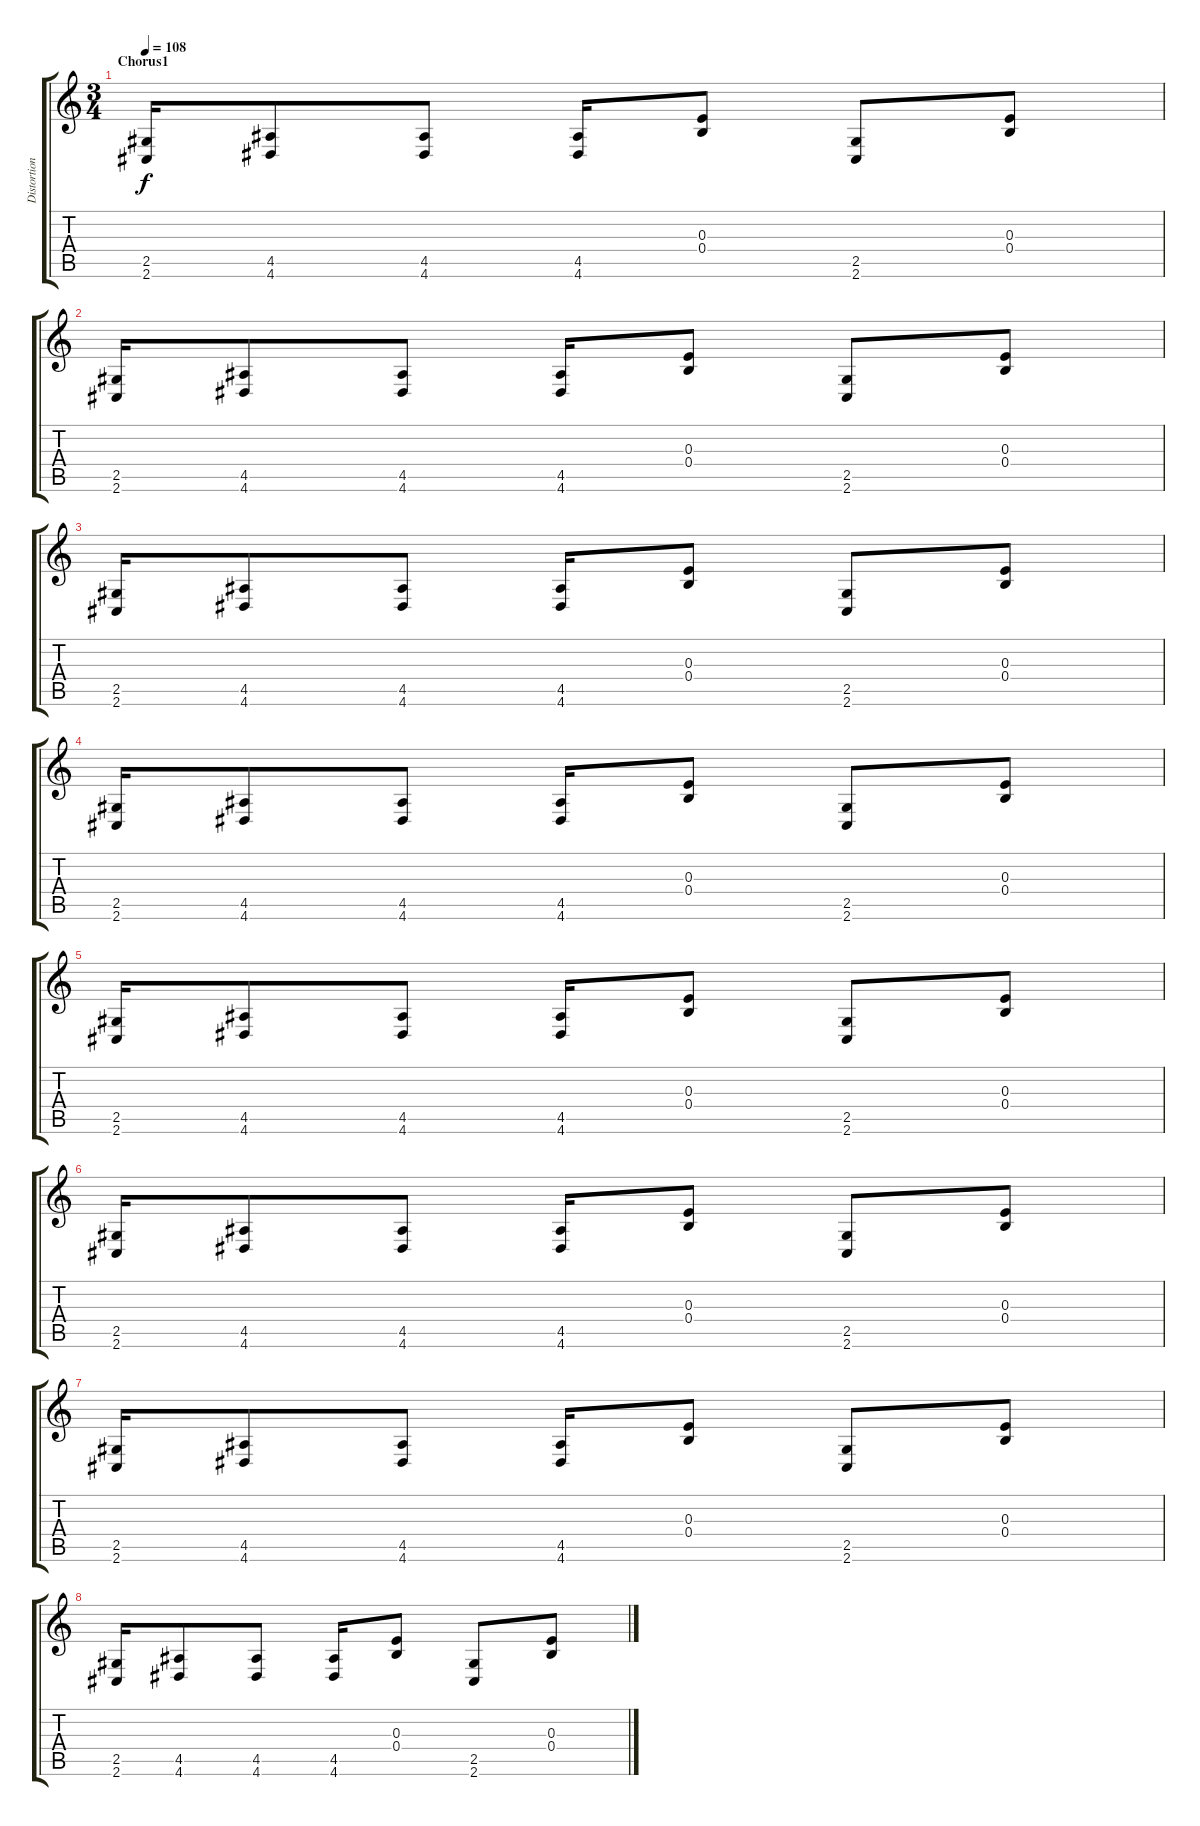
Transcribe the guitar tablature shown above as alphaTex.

\track ("Distortion Guitar1" "Distortion") {instrument distortionguitar}
\staff {score tabs}
\tuning (Db4 Ab3 E3 B2 Gb2 B1) {hide}
\ts (3 4)
\section ("" "Chorus1")
\tempo 108
\clef g2
\ks c
(2.5 2.6).16{dy f} (4.5 4.6).8 (4.5 4.6).8 (4.5 4.6).16 (0.3 0.4).8 (2.5 2.6).8 (0.3 0.4).8 |
(2.5 2.6).16 (4.5 4.6).8 (4.5 4.6).8 (4.5 4.6).16 (0.3 0.4).8 (2.5 2.6).8 (0.3 0.4).8 |
(2.5 2.6).16 (4.5 4.6).8 (4.5 4.6).8 (4.5 4.6).16 (0.3 0.4).8 (2.5 2.6).8 (0.3 0.4).8 |
(2.5 2.6).16 (4.5 4.6).8 (4.5 4.6).8 (4.5 4.6).16 (0.3 0.4).8 (2.5 2.6).8 (0.3 0.4).8 |
(2.5 2.6).16 (4.5 4.6).8 (4.5 4.6).8 (4.5 4.6).16 (0.3 0.4).8 (2.5 2.6).8 (0.3 0.4).8 |
(2.5 2.6).16 (4.5 4.6).8 (4.5 4.6).8 (4.5 4.6).16 (0.3 0.4).8 (2.5 2.6).8 (0.3 0.4).8 |
(2.5 2.6).16 (4.5 4.6).8 (4.5 4.6).8 (4.5 4.6).16 (0.3 0.4).8 (2.5 2.6).8 (0.3 0.4).8 |
(2.5 2.6).16 (4.5 4.6).8 (4.5 4.6).8 (4.5 4.6).16 (0.3 0.4).8 (2.5 2.6).8 (0.3 0.4).8
